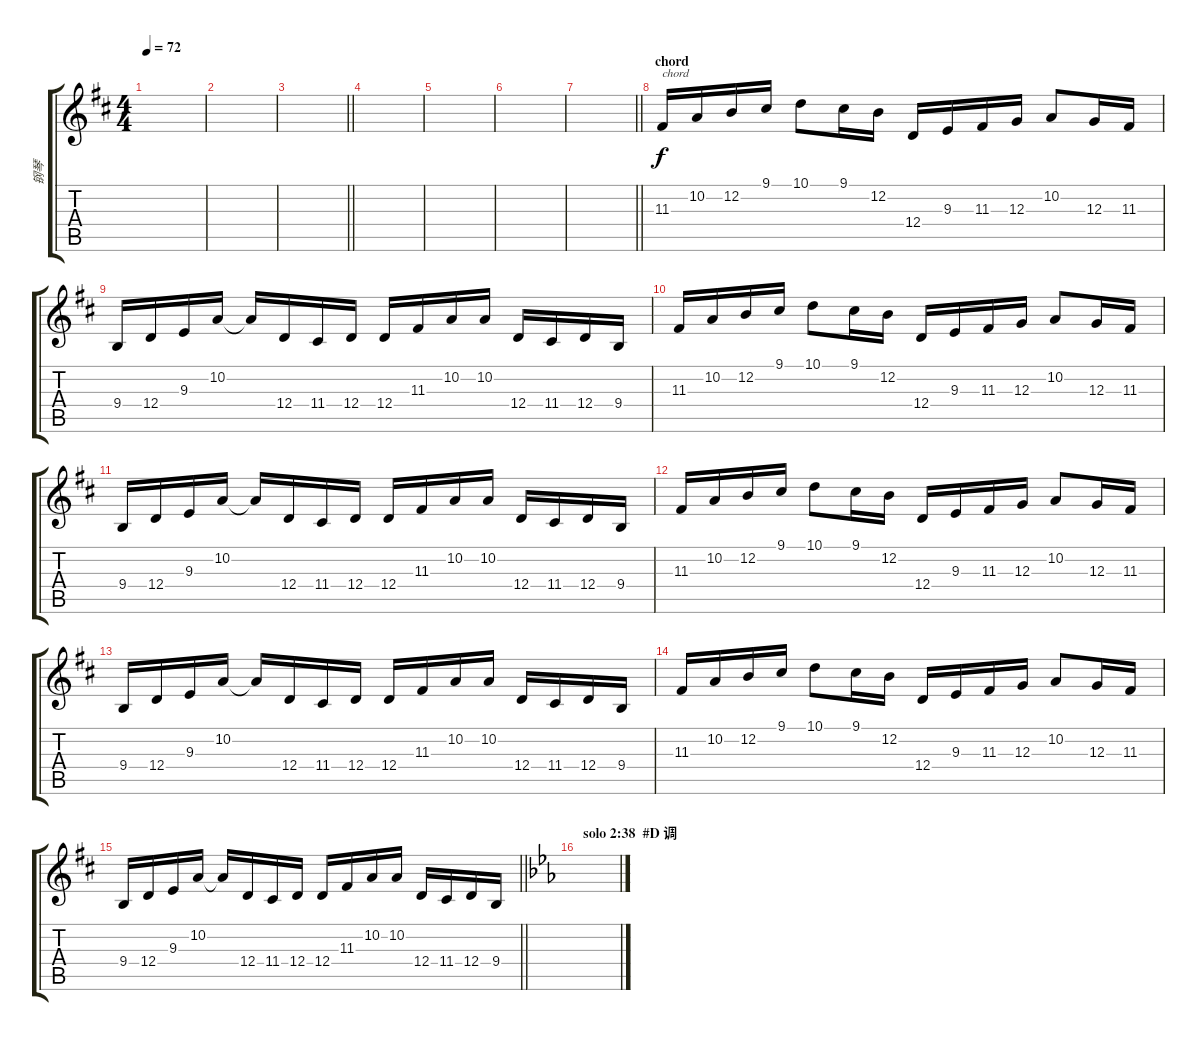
\track ("钢琴" "钢琴") {instrument acousticgrandpiano}
\staff {score tabs}
\tuning (E4 B3 G3 D3 A2 E2) {hide}
\ts (4 4)
\tempo 72
\clef g2
\ks d
|
|
\barLineRight lightlight
|
|
|
|
\barLineRight lightlight
|
\section ("" "chord")
11.3.16{txt "chord"} 10.2.16 12.2.16 9.1.16 10.1.8 9.1.16 12.2.16 12.4.16 9.3.16 11.3.16 12.3.16 10.2.8 12.3.16 11.3.16 |
9.4.16 12.4.16 9.3.16 10.2.16 10.2{t}.16 12.4.16 11.4.16 12.4.16 12.4.16 11.3.16 10.2.16 10.2.16 12.4.16 11.4.16 12.4.16 9.4.16 |
11.3.16 10.2.16 12.2.16 9.1.16 10.1.8 9.1.16 12.2.16 12.4.16 9.3.16 11.3.16 12.3.16 10.2.8 12.3.16 11.3.16 |
9.4.16 12.4.16 9.3.16 10.2.16 10.2{t}.16 12.4.16 11.4.16 12.4.16 12.4.16 11.3.16 10.2.16 10.2.16 12.4.16 11.4.16 12.4.16 9.4.16 |
11.3.16 10.2.16 12.2.16 9.1.16 10.1.8 9.1.16 12.2.16 12.4.16 9.3.16 11.3.16 12.3.16 10.2.8 12.3.16 11.3.16 |
9.4.16 12.4.16 9.3.16 10.2.16 10.2{t}.16 12.4.16 11.4.16 12.4.16 12.4.16 11.3.16 10.2.16 10.2.16 12.4.16 11.4.16 12.4.16 9.4.16 |
11.3.16 10.2.16 12.2.16 9.1.16 10.1.8 9.1.16 12.2.16 12.4.16 9.3.16 11.3.16 12.3.16 10.2.8 12.3.16 11.3.16 |
\barLineRight lightlight
9.4.16 12.4.16 9.3.16 10.2.16 10.2{t}.16 12.4.16 11.4.16 12.4.16 12.4.16 11.3.16 10.2.16 10.2.16 12.4.16 11.4.16 12.4.16 9.4.16 |
\section ("" " solo 2:38  #D 调")
\ks eb
